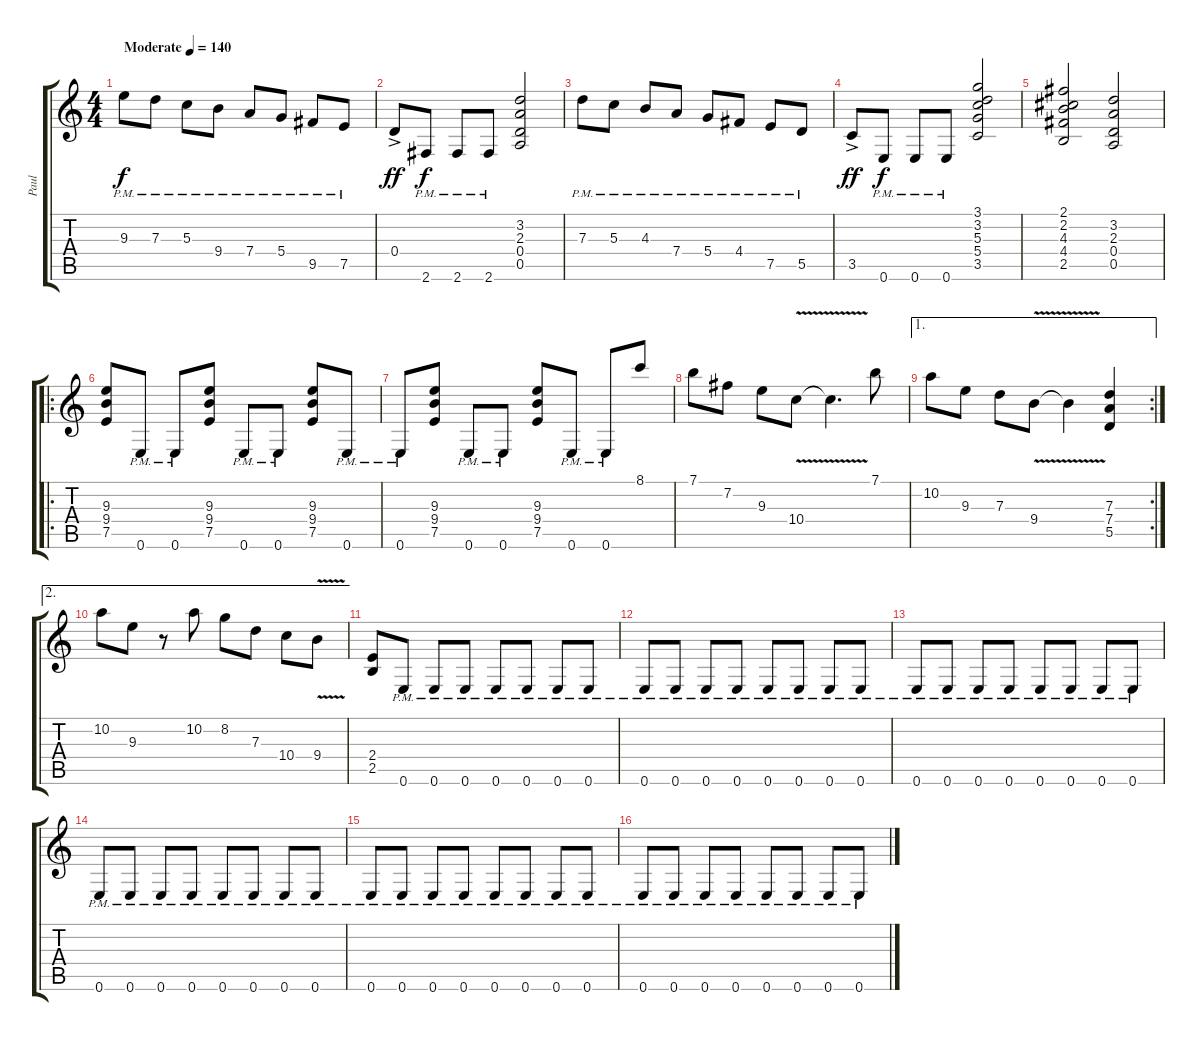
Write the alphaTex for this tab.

\track ("Paul" "Paul") {instrument distortionguitar}
\staff {score tabs}
\tuning (E4 B3 G3 D3 A2 E2) {hide}
\ts (4 4)
\tempo (140 "Moderate")
\clef g2
\ks c
9.3{pm}.8{dy f instrument distortionguitar} 7.3{pm}.8 5.3{pm}.8 9.4{pm}.8 7.4{pm}.8 5.4{pm}.8 9.5{pm}.8 7.5{pm}.8 |
0.4{ac}.8{dy ff} 2.6{pm}.8{dy f} 2.6{pm}.8 2.6{pm}.8 (3.2 2.3 0.4 0.5).2 |
7.3{pm}.8 5.3{pm}.8 4.3{pm}.8 7.4{pm}.8 5.4{pm}.8 4.4{pm}.8 7.5{pm}.8 5.5{pm}.8 |
3.5{ac}.8{dy ff} 0.6{pm}.8{dy f} 0.6{pm}.8 0.6{pm}.8 (3.1 3.2 5.3 5.4 3.5).2 |
(2.1 2.2 4.3 4.4 2.5).2 (3.2 2.3 0.4 0.5).2 |
\ro
(9.3 9.4 7.5).8 0.6{pm}.8 0.6{pm}.8 (9.3 9.4 7.5).8 0.6{pm}.8 0.6{pm}.8 (9.3 9.4 7.5).8 0.6{pm}.8 |
0.6{pm}.8 (9.3 9.4 7.5).8 0.6{pm}.8 0.6{pm}.8 (9.3 9.4 7.5).8 0.6{pm}.8 0.6{pm}.8 8.1.8 |
7.1.8 7.2.8 9.3.8 10.4{v}.8 10.4{t}.4{d} 7.1.8 |
\ae 1
\rc 2
10.2.8 9.3.8 7.3.8 9.4{v}.8 9.4{t}.4 (7.3 7.4 5.5).4 |
\ae 2
10.2.8 9.3.8 r.8 10.2.8 8.2.8 7.3.8 10.4.8 9.4{v}.8 |
(2.4 2.5).8 0.6{pm}.8 0.6{pm}.8 0.6{pm}.8 0.6{pm}.8 0.6{pm}.8 0.6{pm}.8 0.6{pm}.8 |
0.6{pm}.8 0.6{pm}.8 0.6{pm}.8 0.6{pm}.8 0.6{pm}.8 0.6{pm}.8 0.6{pm}.8 0.6{pm}.8 |
0.6{pm}.8 0.6{pm}.8 0.6{pm}.8 0.6{pm}.8 0.6{pm}.8 0.6{pm}.8 0.6{pm}.8 0.6{pm}.8 |
0.6{pm}.8 0.6{pm}.8 0.6{pm}.8 0.6{pm}.8 0.6{pm}.8 0.6{pm}.8 0.6{pm}.8 0.6{pm}.8 |
0.6{pm}.8 0.6{pm}.8 0.6{pm}.8 0.6{pm}.8 0.6{pm}.8 0.6{pm}.8 0.6{pm}.8 0.6{pm}.8 |
0.6{pm}.8 0.6{pm}.8 0.6{pm}.8 0.6{pm}.8 0.6{pm}.8 0.6{pm}.8 0.6{pm}.8 0.6{pm}.8
